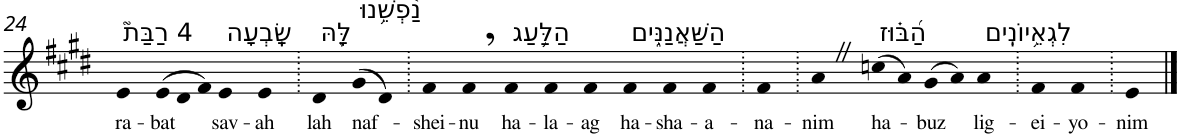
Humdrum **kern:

**kern	**text
*part1	*part1
*staff1	*staff1
*I"Piano	*
*I'Pno	*
!!LO:PB:g=z
*clefG2	*
*k[f#c#g#d#]	*
*E:	*
=24	=24
!LO:TX:a:t=4 רַבַּת֮	!
!	!LO:LY:b
4e	ra-
*Xtuplet	*
!	!LO:LY:b
(>12e	-bat
12d#	.
12f#)	.
!LO:TX:a:t=שָֽׂבְעָה	!
!	!LO:LY:b
4e	sav-
!	!LO:LY:b
4e	-ah
=25.	=25.
!LO:TX:a:t=לָּ֪הּ	!
!	!LO:LY:b
4d#	lah
!LO:TX:a:t=נַ֫פְשֵׁ֥נוּ	!
!	!LO:LY:b
(>8g#	naf-
8d#)	.
=26.	=26.
!	!LO:LY:b
4f#	-shei-
!	!LO:LY:b
4f#,	-nu
!LO:TX:a:t=הַלַּ֥עַג	!
!	!LO:LY:b
4f#	ha-
!	!LO:LY:b
4f#	-la-
!	!LO:LY:b
4f#	-ag
!LO:TX:a:t=הַשַּׁאֲנַנִּ֑ים	!
!	!LO:LY:b
4f#	ha-
!	!LO:LY:b
4f#	-sha-
!	!LO:LY:b
4f#	-a-
=27.	=27.
!	!LO:LY:b
4f#	-na-
=28.	=28.
!	!LO:LY:b
4aZ	-nim
!LO:TX:a:t=הַ֝בּ֗וּז	!
!	!LO:LY:b
(>8ccn	ha-
8a)	.
!	!LO:LY:b
(>8g#	-buz
8a)	.
!LO:TX:a:t=לִגְאֵ֥יוֹנִֽים	!
!	!LO:LY:b
4a	lig-
=29.	=29.
!	!LO:LY:b
4f#	-ei-
!	!LO:LY:b
4f#	-yo-
=30.	=30.
!	!LO:LY:b
4e	-nim
==	==
*-	*-
